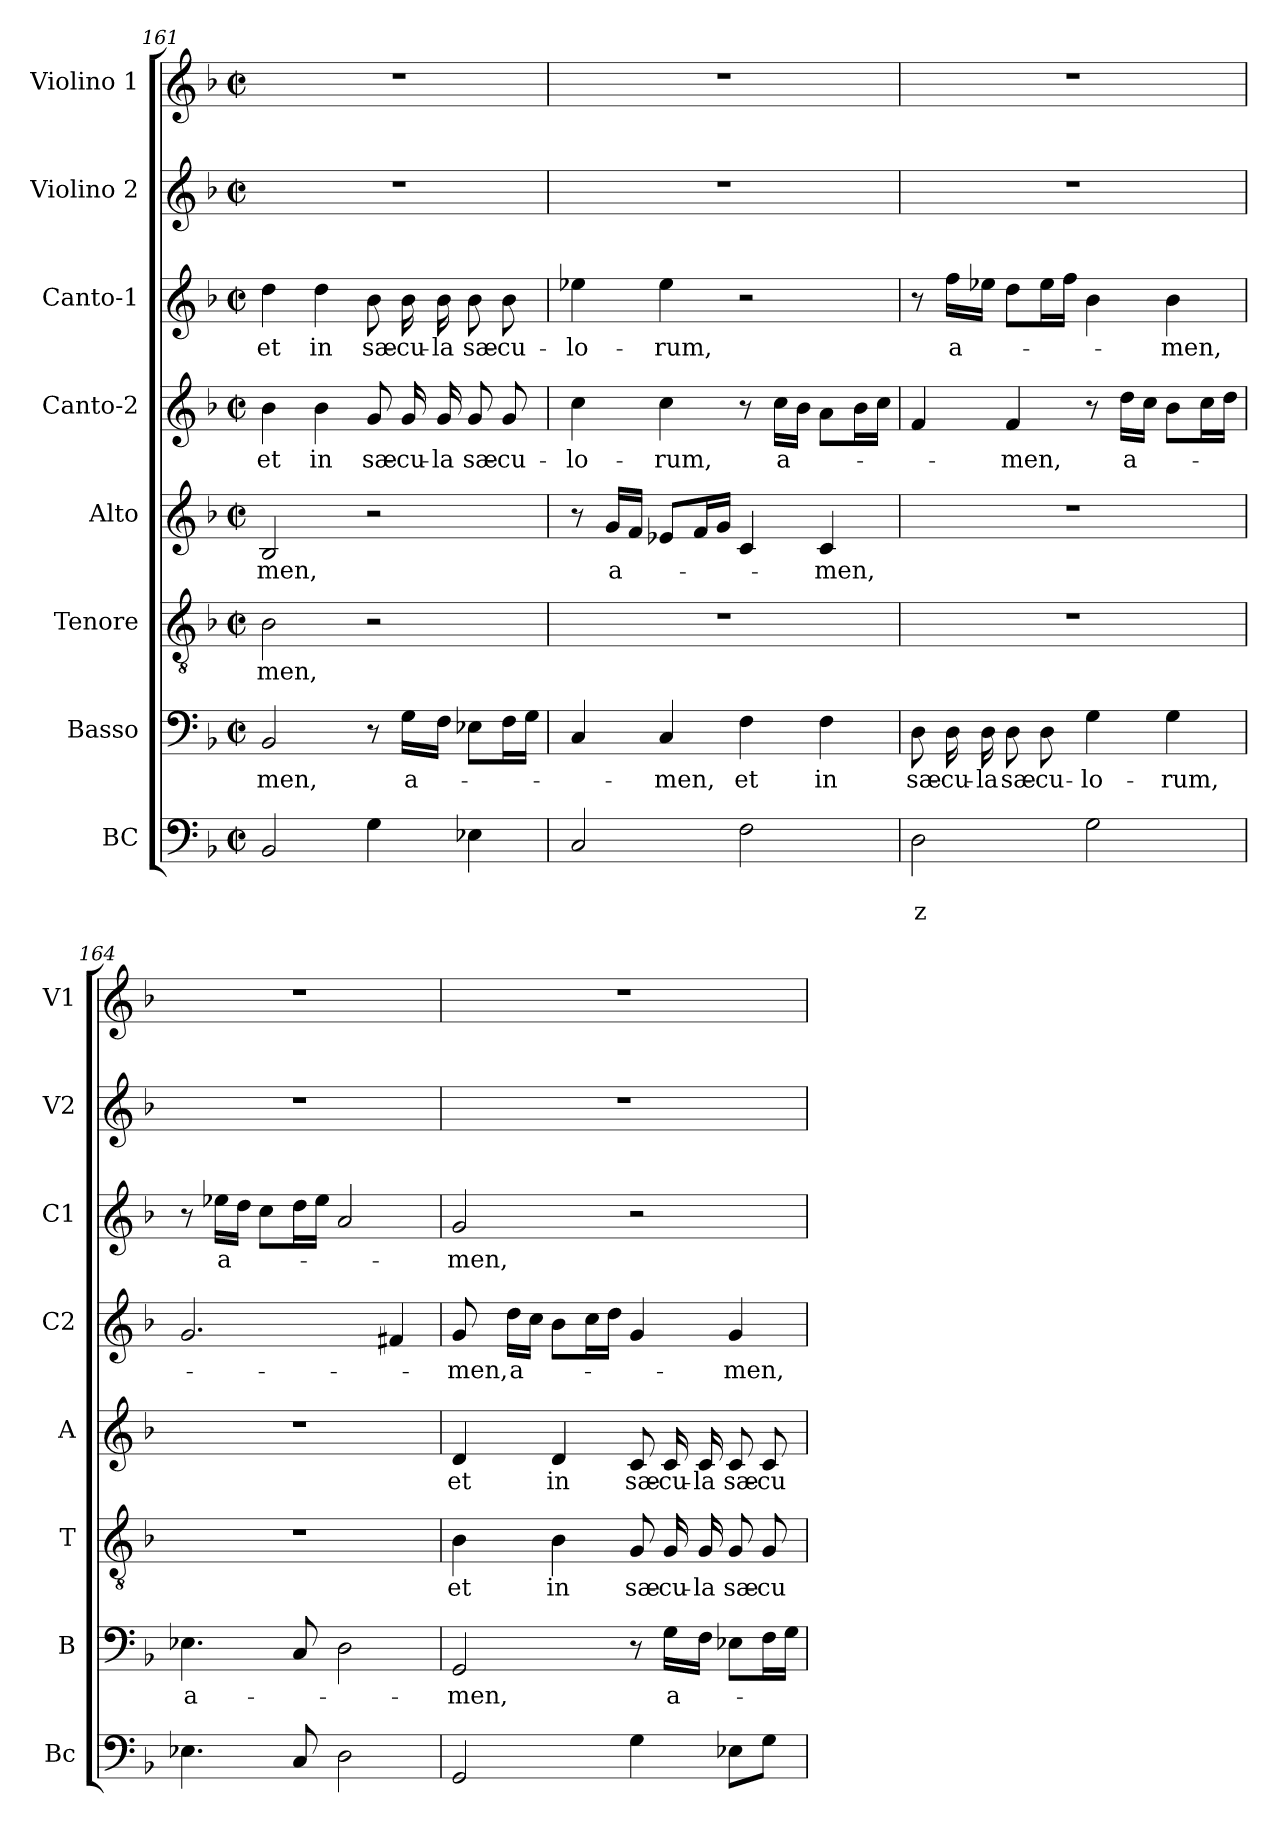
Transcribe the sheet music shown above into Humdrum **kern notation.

**kern	**text	**text	**kern	**text	**kern	**text	**kern	**text	**kern	**text	**kern	**text	**kern	**kern
*part8	*part8	*part8	*part7	*part7	*part6	*part6	*part5	*part5	*part4	*part4	*part3	*part3	*part2	*part1
*staff8	*staff8	*staff8	*staff7	*staff7	*staff6	*staff6	*staff5	*staff5	*staff4	*staff4	*staff3	*staff3	*staff2	*staff1
*I"BC	*	*	*I"Basso	*	*I"Tenore	*	*I"Alto	*	*I"Canto-2	*	*I"Canto-1	*	*I"Violino 2	*I"Violino 1
*I'Bc	*	*	*I'B	*	*I'T	*	*I'A	*	*I'C2	*	*I'C1	*	*I'V2	*I'V1
*clefF4	*	*	*clefF4	*	*clefGv2	*	*clefG2	*	*clefG2	*	*clefG2	*	*clefG2	*clefG2
*k[b-]	*	*	*k[b-]	*	*k[b-]	*	*k[b-]	*	*k[b-]	*	*k[b-]	*	*k[b-]	*k[b-]
*F:	*	*	*F:	*	*F:	*	*F:	*	*F:	*	*F:	*	*F:	*F:
*M2/2	*	*	*M2/2	*	*M2/2	*	*M2/2	*	*M2/2	*	*M2/2	*	*M2/2	*M2/2
*met(c|)	*	*	*met(c|)	*	*met(c|)	*	*met(c|)	*	*met(c|)	*	*met(c|)	*	*met(c|)	*met(c|)
=161	=161	=161	=161	=161	=161	=161	=161	=161	=161	=161	=161	=161	=161	=161
!	!	!	!	!LO:LY:b	!	!LO:LY:b	!	!LO:LY:b	!	!LO:LY:b	!	!LO:LY:b	!	!
2BB-/	.	.	2BB-/	-men,	2B-\	-men,	2B-/	-men,	4b-\	et	4dd\	et	1r	1r
!	!	!	!	!	!	!	!	!	!	!LO:LY:b	!	!LO:LY:b	!	!
.	.	.	.	.	.	.	.	.	4b-\	in	4dd\	in	.	.
!	!	!	!	!	!	!	!	!	!	!LO:LY:b	!	!LO:LY:b	!	!
4G\	.	.	8r	.	2r	.	2r	.	8g/	sæ-	8b-\	sæ-	.	.
!	!	!	!	!LO:LY:b	!	!	!	!	!	!LO:LY:b	!	!LO:LY:b	!	!
.	.	.	16G\LL	a-	.	.	.	.	16g/	-cu-	16b-\	-cu-	.	.
!	!	!	!	!	!	!	!	!	!	!LO:LY:b	!	!LO:LY:b	!	!
.	.	.	16F\JJ	.	.	.	.	.	16g/	-la	16b-\	-la	.	.
!	!	!	!	!	!	!	!	!	!	!LO:LY:b	!	!LO:LY:b	!	!
4E-X\	.	.	8E-X\L	.	.	.	.	.	8g/	sæ-	8b-\	sæ-	.	.
!	!	!	!	!	!	!	!	!	!	!LO:LY:b	!	!LO:LY:b	!	!
.	.	.	16F\L	.	.	.	.	.	8g/	-cu-	8b-\	-cu-	.	.
.	.	.	16G\JJ	.	.	.	.	.	.	.	.	.	.	.
!!LO:LB:g=z
=162	=162	=162	=162	=162	=162	=162	=162	=162	=162	=162	=162	=162	=162	=162
!	!	!	!	!	!	!	!	!	!	!LO:LY:b	!	!LO:LY:b	!	!
2C/	.	.	4C/	.	1r	.	8r	.	4cc\	-lo-	4ee-X\	-lo-	1r	1r
!	!	!	!	!	!	!	!	!LO:LY:b	!	!	!	!	!	!
.	.	.	.	.	.	.	16g/LL	a-	.	.	.	.	.	.
.	.	.	.	.	.	.	16f/JJ	.	.	.	.	.	.	.
!	!	!	!	!LO:LY:b	!	!	!	!	!	!LO:LY:b	!	!LO:LY:b	!	!
.	.	.	4C/	-men,	.	.	8e-X/L	.	4cc\	-rum,	4ee-\	-rum,	.	.
.	.	.	.	.	.	.	16f/L	.	.	.	.	.	.	.
.	.	.	.	.	.	.	16g/JJ	.	.	.	.	.	.	.
!	!	!	!	!LO:LY:b	!	!	!	!	!	!	!	!	!	!
2F\	.	.	4F\	et	.	.	4c/	.	8r	.	2r	.	.	.
!	!	!	!	!	!	!	!	!	!	!LO:LY:b	!	!	!	!
.	.	.	.	.	.	.	.	.	16cc\LL	a-	.	.	.	.
.	.	.	.	.	.	.	.	.	16b-\JJ	.	.	.	.	.
!	!	!	!	!LO:LY:b	!	!	!	!LO:LY:b	!	!	!	!	!	!
.	.	.	4F\	in	.	.	4c/	-men,	8a\L	.	.	.	.	.
.	.	.	.	.	.	.	.	.	16b-\L	.	.	.	.	.
.	.	.	.	.	.	.	.	.	16cc\JJ	.	.	.	.	.
=163	=163	=163	=163	=163	=163	=163	=163	=163	=163	=163	=163	=163	=163	=163
!	!	!LO:LY:b	!	!LO:LY:b	!	!	!	!	!	!	!	!	!	!
2D\	.	z	8D\	sæ-	1r	.	1r	.	4f/	.	8r	.	1r	1r
!	!	!	!	!LO:LY:b	!	!	!	!	!	!	!	!LO:LY:b	!	!
.	.	.	16D\	-cu-	.	.	.	.	.	.	16ff\LL	a-	.	.
!	!	!	!	!LO:LY:b	!	!	!	!	!	!	!	!	!	!
.	.	.	16D\	-la	.	.	.	.	.	.	16ee-X\JJ	.	.	.
!	!	!	!	!LO:LY:b	!	!	!	!	!	!LO:LY:b	!	!	!	!
.	.	.	8D\	sæ-	.	.	.	.	4f/	-men,	8dd\L	.	.	.
!	!	!	!	!LO:LY:b	!	!	!	!	!	!	!	!	!	!
.	.	.	8D\	-cu-	.	.	.	.	.	.	16ee-\L	.	.	.
.	.	.	.	.	.	.	.	.	.	.	16ff\JJ	.	.	.
!	!	!	!	!LO:LY:b	!	!	!	!	!	!	!	!	!	!
2G\	.	.	4G\	-lo-	.	.	.	.	8r	.	4b-\	.	.	.
!	!	!	!	!	!	!	!	!	!	!LO:LY:b	!	!	!	!
.	.	.	.	.	.	.	.	.	16dd\LL	a-	.	.	.	.
.	.	.	.	.	.	.	.	.	16cc\JJ	.	.	.	.	.
!	!	!	!	!LO:LY:b	!	!	!	!	!	!	!	!LO:LY:b	!	!
.	.	.	4G\	-rum,	.	.	.	.	8b-\L	.	4b-\	-men,	.	.
.	.	.	.	.	.	.	.	.	16cc\L	.	.	.	.	.
.	.	.	.	.	.	.	.	.	16dd\JJ	.	.	.	.	.
=164	=164	=164	=164	=164	=164	=164	=164	=164	=164	=164	=164	=164	=164	=164
!	!	!	!	!LO:LY:b	!	!	!	!	!	!	!	!	!	!
4.E-X\	.	.	4.E-X\	a-	1r	.	1r	.	2.g/	.	8r	.	1r	1r
!	!	!	!	!	!	!	!	!	!	!	!	!LO:LY:b	!	!
.	.	.	.	.	.	.	.	.	.	.	16ee-X\LL	a-	.	.
.	.	.	.	.	.	.	.	.	.	.	16dd\JJ	.	.	.
.	.	.	.	.	.	.	.	.	.	.	8cc\L	.	.	.
8C/	.	.	8C/	.	.	.	.	.	.	.	16dd\L	.	.	.
.	.	.	.	.	.	.	.	.	.	.	16ee-\JJ	.	.	.
2D\	.	.	2D\	.	.	.	.	.	.	.	2a/	.	.	.
.	.	.	.	.	.	.	.	.	4f#X/	.	.	.	.	.
=165	=165	=165	=165	=165	=165	=165	=165	=165	=165	=165	=165	=165	=165	=165
!	!	!	!	!LO:LY:b	!	!LO:LY:b	!	!LO:LY:b	!	!LO:LY:b	!	!LO:LY:b	!	!
2GG/	.	.	2GG/	-men,	4B-\	et	4d/	et	8g/	-men,	2g/	-men,	1r	1r
!	!	!	!	!	!	!	!	!	!	!LO:LY:b	!	!	!	!
.	.	.	.	.	.	.	.	.	16dd\LL	a-	.	.	.	.
.	.	.	.	.	.	.	.	.	16cc\JJ	.	.	.	.	.
!	!	!	!	!	!	!LO:LY:b	!	!LO:LY:b	!	!	!	!	!	!
.	.	.	.	.	4B-\	in	4d/	in	8b-\L	.	.	.	.	.
.	.	.	.	.	.	.	.	.	16cc\L	.	.	.	.	.
.	.	.	.	.	.	.	.	.	16dd\JJ	.	.	.	.	.
!	!	!	!	!	!	!LO:LY:b	!	!LO:LY:b	!	!	!	!	!	!
4G\	.	.	8r	.	8G/	sæ-	8c/	sæ-	4g/	.	2r	.	.	.
!	!	!	!	!LO:LY:b	!	!LO:LY:b	!	!LO:LY:b	!	!	!	!	!	!
.	.	.	16G\LL	a-	16G/	-cu-	16c/	-cu-	.	.	.	.	.	.
!	!	!	!	!	!	!LO:LY:b	!	!LO:LY:b	!	!	!	!	!	!
.	.	.	16F\JJ	.	16G/	-la	16c/	-la	.	.	.	.	.	.
!	!	!	!	!	!	!LO:LY:b	!	!LO:LY:b	!	!LO:LY:b	!	!	!	!
8E-X\L	.	.	8E-X\L	.	8G/	sæ-	8c/	sæ-	4g/	-men,	.	.	.	.
!	!	!	!	!	!	!LO:LY:b	!	!LO:LY:b	!	!	!	!	!	!
8G\J	.	.	16F\L	.	8G/	-cu-	8c/	-cu-	.	.	.	.	.	.
.	.	.	16G\JJ	.	.	.	.	.	.	.	.	.	.	.
=	=	=	=	=	=	=	=	=	=	=	=	=	=	=
*-	*-	*-	*-	*-	*-	*-	*-	*-	*-	*-	*-	*-	*-	*-
